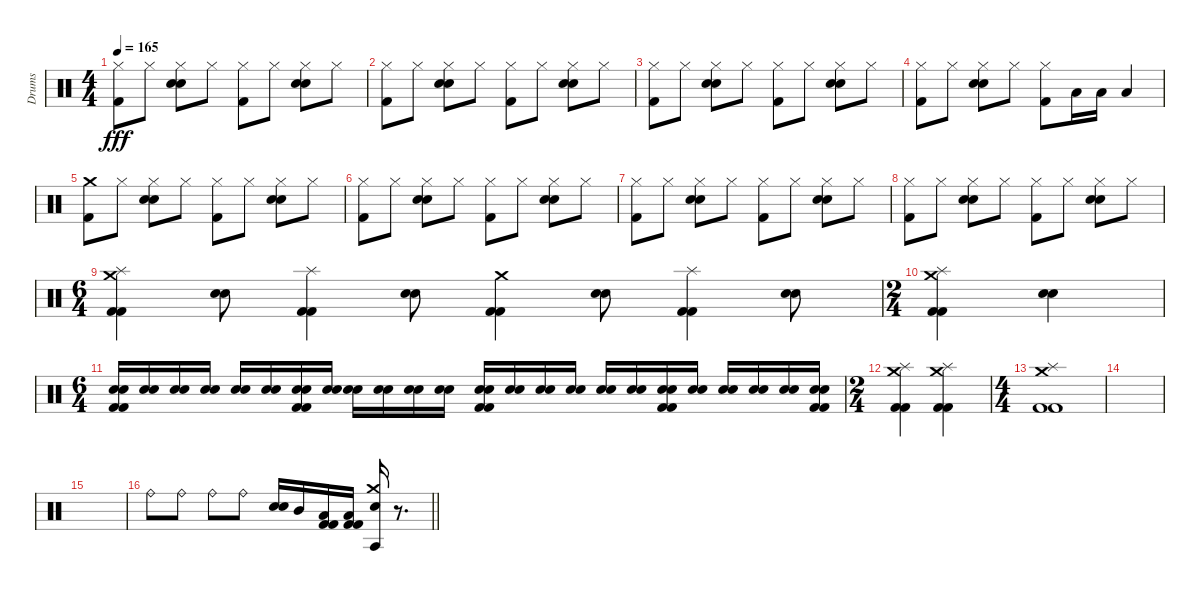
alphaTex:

\track ("Drums" "Drums") {instrument percussion}
\staff {score}
\articulation defaults
\ts (4 4)
\tempo 165
\clef neutral
\ks c
("Hi-Hat (closed)" "Kick (hit) 2").8{dy fff} "Hi-Hat (closed)".8 ("Hi-Hat (closed)" "Snare (hit) 2" "Electric Snare (hit)").8 "Hi-Hat (closed)".8 ("Hi-Hat (closed)" "Kick (hit) 2").8 "Hi-Hat (closed)".8 ("Hi-Hat (closed)" "Snare (hit) 2" "Electric Snare (hit)").8 "Hi-Hat (closed)".8 |
("Hi-Hat (closed)" "Kick (hit) 2").8 "Hi-Hat (closed)".8 ("Hi-Hat (closed)" "Snare (hit) 2" "Electric Snare (hit)").8 "Hi-Hat (closed)".8 ("Hi-Hat (closed)" "Kick (hit) 2").8 "Hi-Hat (closed)".8 ("Hi-Hat (closed)" "Snare (hit) 2" "Electric Snare (hit)").8 "Hi-Hat (closed)".8 |
("Hi-Hat (closed)" "Kick (hit) 2").8 "Hi-Hat (closed)".8 ("Hi-Hat (closed)" "Snare (hit) 2" "Electric Snare (hit)").8 "Hi-Hat (closed)".8 ("Hi-Hat (closed)" "Kick (hit) 2").8 "Hi-Hat (closed)".8 ("Hi-Hat (closed)" "Snare (hit) 2" "Electric Snare (hit)").8 "Hi-Hat (closed)".8 |
("Hi-Hat (closed)" "Kick (hit) 2").8 "Hi-Hat (closed)".8 ("Hi-Hat (closed)" "Snare (hit) 2" "Electric Snare (hit)").8 "Hi-Hat (closed)".8 ("Hi-Hat (closed)" "Kick (hit) 2").8 "Low Tom (hit)".16 "Low Tom (hit)".16 "Low Tom (hit)".4 |
("Crash medium (hit)" "Kick (hit) 2").8 "Hi-Hat (closed)".8 ("Hi-Hat (closed)" "Snare (hit) 2" "Electric Snare (hit)").8 "Hi-Hat (closed)".8 ("Hi-Hat (closed)" "Kick (hit) 2").8 "Hi-Hat (closed)".8 ("Hi-Hat (closed)" "Snare (hit) 2" "Electric Snare (hit)").8 "Hi-Hat (closed)".8 |
("Hi-Hat (closed)" "Kick (hit) 2").8 "Hi-Hat (closed)".8 ("Hi-Hat (closed)" "Snare (hit) 2" "Electric Snare (hit)").8 "Hi-Hat (closed)".8 ("Hi-Hat (closed)" "Kick (hit) 2").8 "Hi-Hat (closed)".8 ("Hi-Hat (closed)" "Snare (hit) 2" "Electric Snare (hit)").8 "Hi-Hat (closed)".8 |
("Hi-Hat (closed)" "Kick (hit) 2").8 "Hi-Hat (closed)".8 ("Hi-Hat (closed)" "Snare (hit) 2" "Electric Snare (hit)").8 "Hi-Hat (closed)".8 ("Hi-Hat (closed)" "Kick (hit) 2").8 "Hi-Hat (closed)".8 ("Hi-Hat (closed)" "Snare (hit) 2" "Electric Snare (hit)").8 "Hi-Hat (closed)".8 |
("Hi-Hat (closed)" "Kick (hit) 2").8 "Hi-Hat (closed)".8 ("Hi-Hat (closed)" "Snare (hit) 2" "Electric Snare (hit)").8 "Hi-Hat (closed)".8 ("Hi-Hat (closed)" "Kick (hit) 2").8 "Hi-Hat (closed)".8 ("Hi-Hat (closed)" "Snare (hit) 2" "Electric Snare (hit)").8 "Hi-Hat (closed)".8 |
\ts (6 4)
("Crash medium (hit)" "Splash (hit)" "Kick (hit) 2" "Kick (hit) 2").4 ("Snare (hit) 2" "Electric Snare (hit)").8 ("Splash (hit)" "Kick (hit) 2" "Kick (hit) 2").4 ("Snare (hit) 2" "Electric Snare (hit)").8 ("Crash medium (hit)" "Kick (hit) 2" "Kick (hit) 2").4 ("Snare (hit) 2" "Electric Snare (hit)").8 ("Splash (hit)" "Kick (hit) 2" "Kick (hit) 2").4 ("Snare (hit) 2" "Electric Snare (hit)").8 |
\ts (2 4)
("Crash medium (hit)" "Splash (hit)" "Kick (hit) 2" "Kick (hit) 2").4 ("Snare (hit) 2" "Electric Snare (hit)").4 |
\ts (6 4)
("Snare (hit) 2" "Electric Snare (hit)" "Kick (hit) 2" "Kick (hit) 2").16 ("Snare (hit) 2" "Electric Snare (hit)").16 ("Snare (hit) 2" "Electric Snare (hit)").16 ("Snare (hit) 2" "Electric Snare (hit)").16 ("Snare (hit) 2" "Electric Snare (hit)").16 ("Snare (hit) 2" "Electric Snare (hit)").16 ("Snare (hit) 2" "Electric Snare (hit)" "Kick (hit) 2" "Kick (hit) 2").16 ("Snare (hit) 2" "Electric Snare (hit)").16 ("Snare (hit) 2" "Electric Snare (hit)").16 ("Snare (hit) 2" "Electric Snare (hit)").16 ("Snare (hit) 2" "Electric Snare (hit)").16 ("Snare (hit) 2" "Electric Snare (hit)").16 ("Snare (hit) 2" "Electric Snare (hit)" "Kick (hit) 2" "Kick (hit) 2").16 ("Snare (hit) 2" "Electric Snare (hit)").16 ("Snare (hit) 2" "Electric Snare (hit)").16 ("Snare (hit) 2" "Electric Snare (hit)").16 ("Snare (hit) 2" "Electric Snare (hit)").16 ("Snare (hit) 2" "Electric Snare (hit)").16 ("Snare (hit) 2" "Electric Snare (hit)" "Kick (hit) 2" "Kick (hit) 2").16 ("Snare (hit) 2" "Electric Snare (hit)").16 ("Snare (hit) 2" "Electric Snare (hit)").16 ("Snare (hit) 2" "Electric Snare (hit)").16 ("Snare (hit) 2" "Electric Snare (hit)").16 ("Snare (hit) 2" "Electric Snare (hit)" "Kick (hit) 2" "Kick (hit) 2").16 |
\ts (2 4)
("Crash medium (hit)" "Splash (hit)" "Kick (hit) 2" "Kick (hit) 2").4 ("Crash medium (hit)" "Splash (hit)" "Kick (hit) 2" "Kick (hit) 2").4 |
\ts (4 4)
("Crash medium (hit)" "Splash (hit)" "Kick (hit) 2" "Kick (hit) 2").1 |
|
|
\barLineRight lightlight "Ride (bell)".8 "Ride (bell)".8 "Ride (bell)".8 "Ride (bell)".8
("Electric Snare (hit)" "Snare (hit) 2").16 "Mid Tom (hit)".16 ("Low Tom (hit)" "Kick (hit) 2" "Kick (hit) 2").16 ("Low Tom (hit)" "Kick (hit) 2" "Kick (hit) 2").16 ("Crash medium (hit)" "Electric Snare (hit)" "Agogo tow (hit)").16 r.8{d}
